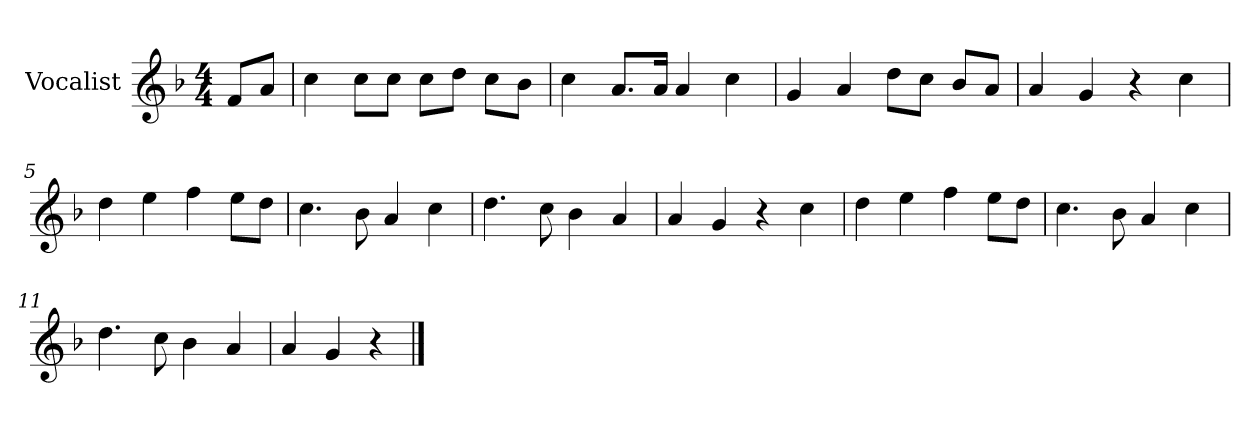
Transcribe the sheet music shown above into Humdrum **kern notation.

**kern
*part1
*staff1
*I"Vocalist
*k[b-]
*F:
*M4/4
=
8fL
8aJ
=1
4cc
8ccL
8ccJ
8ccL
8ddJ
8ccL
8b-J
=2
4cc
8.aL
16aJk
4a
4cc
=3
4g
4a
8ddL
8ccJ
8b-L
8aJ
=4
4a
4g
4r
4cc
=5
4dd
4ee
4ff
8eeL
8ddJ
=6
4.cc
8b-
4a
4cc
=7
4.dd
8cc
4b-
4a
=8
4a
4g
4r
4cc
=9
4dd
4ee
4ff
8eeL
8ddJ
=10
4.cc
8b-
4a
4cc
=11
4.dd
8cc
4b-
4a
=12
4a
4g
4r
==
*-
